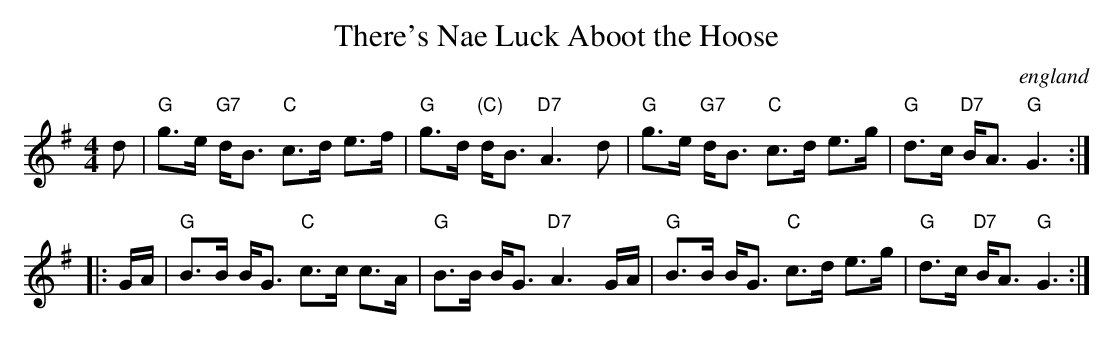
X:1
T: There's Nae Luck Aboot the Hoose
O:england
M: 4/4
L: 1/8
K: G
d \
| "G"g>e "G7"d<B "C"c>d e>f | "G"g>d "(C)"d<B "D7"A3 d \
| "G"g>e "G7"d<B "C"c>d e>g | "G"d>c "D7"B<A "G"G3 :|
|: G/A/ \
| "G"B>B B<G "C"c>c c>A | "G"B>B B<G "D7"A3 G/A/ \
| "G"B>B B<G "C"c>d e>g | "G"d>c "D7"B<A "G"G3 :|
